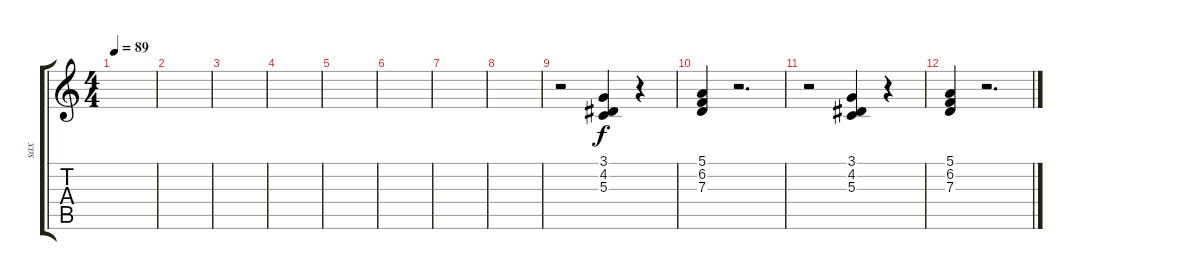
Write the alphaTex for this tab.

\track ("sax" "sax") {instrument tenorsax}
\staff {score tabs}
\tuning (E4 B3 G3 D3 A2 E2) {hide}
\ts (4 4)
\tempo 89
\clef g2
\ks c
|
|
|
|
|
|
|
|
r.2 (3.1 4.2 5.3).4 r.4 |
(5.1 6.2 7.3).4 r.2{d} |
r.2 (3.1 4.2 5.3).4 r.4 |
(5.1 6.2 7.3).4 r.2{d}
